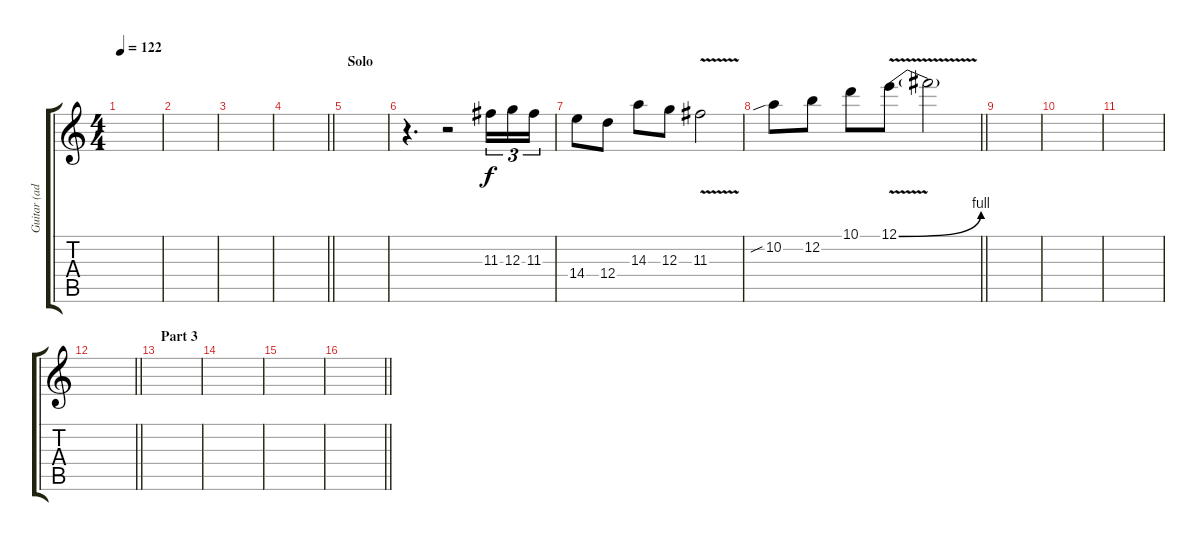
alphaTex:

\track ("Guitar (add.)" "Guitar (ad") {instrument distortionguitar}
\staff {score tabs}
\tuning (E4 B3 G3 D3 A2 E2) {hide}
\ts (4 4)
\tempo 122
\clef g2
\ks c
|
|
|
\barLineRight lightlight
|
\section ("" "Solo")
|
r.4{d} r.2 11.3.16{tu (3 2)} 12.3.16{tu (3 2)} 11.3.16{tu (3 2)} |
14.4.8 12.4.8 14.3.8 12.3.8 11.3{v}.2 |
\barLineRight lightlight
10.2{sib}.8 12.2.8 10.1.8 12.1{be (bend 0 0 60 4) v}.8 12.1{t}.2 |
|
|
|
\barLineRight lightlight
|
\section ("" "Part 3")
|
|
|
\barLineRight lightlight
